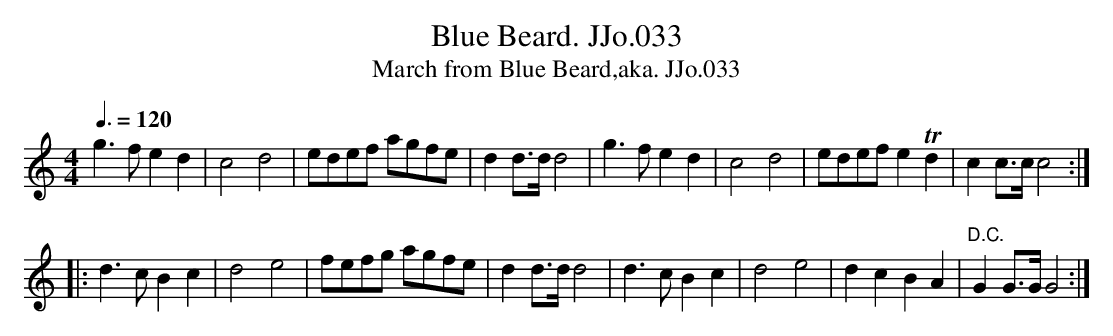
X:1
T:Blue Beard. JJo.033
T:March from Blue Beard,aka. JJo.033
M:4/4
L:1/8
Q:3/8=120
K:C
g3fe2d2|c4d4|edef agfe|d2d>dd4|g3fe2d2|c4d4|edef e2Td2|c2c>cc4:|
|:d3cB2c2|d4e4|fefg agfe|d2d>dd4|d3cB2c2|d4e4|d2c2B2A2|"D.C."G2G>GG4:|
